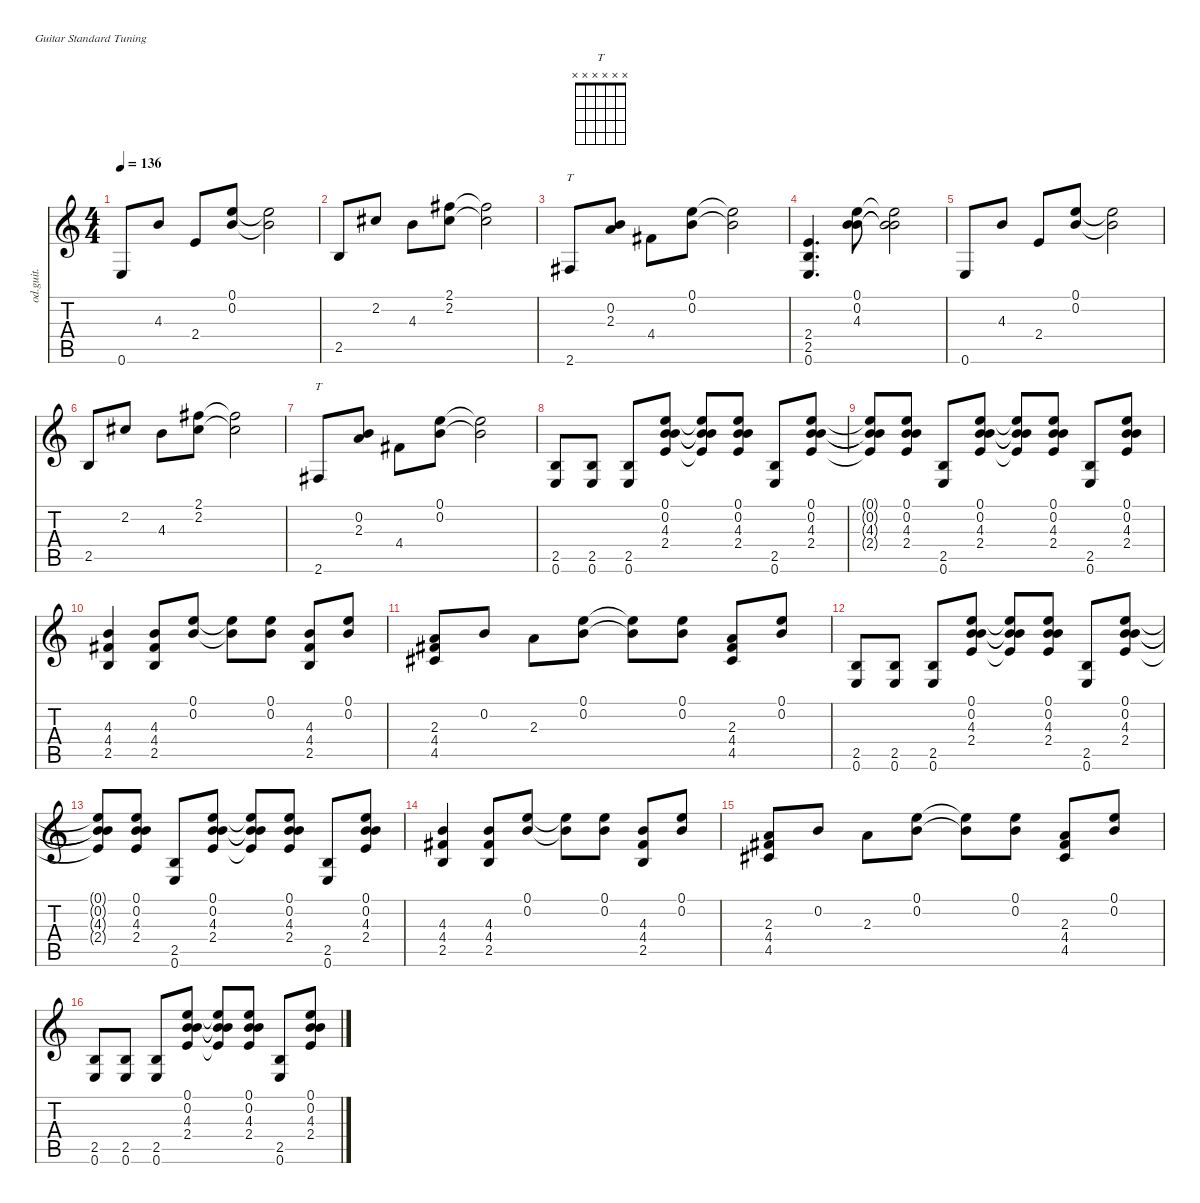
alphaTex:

\defaultSystemsLayout 4
\hideDynamics
\bracketExtendMode nobrackets
\otherSystemsTrackNameOrientation horizontal
\track ("Guitar 2" "od.guit.") {instrument overdrivenguitar}
\staff {score tabs}
\tuning (E4 B3 G3 D3 A2 E2)
\chord ("T" x x x x x x)
\ts (4 4)
\tempo 136
\clef g2
\ks c
0.6.8{dy f} 4.3.8 2.4.8 (0.1 0.2).8 (0.1{t} 0.2{t}).2 |
2.5.8 2.2{acc #}.8 4.3.8 (2.1{acc #} 2.2{acc #}).8 (2.1{t acc #} 2.2{t acc #}).2 |
2.6{acc #}.8{ch "T"} (0.2 2.3).8 4.4{acc #}.8 (0.1 0.2).8 (0.1{t} 0.2{t}).2 |
(2.4 2.5 0.6).4{d} (0.1 0.2 4.3).8 (0.1{t} 0.2{t} 4.3{t}).2 |
0.6.8 4.3.8 2.4.8 (0.1 0.2).8 (0.1{t} 0.2{t}).2 |
2.5.8 2.2{acc #}.8 4.3.8 (2.1{acc #} 2.2{acc #}).8 (2.1{t acc #} 2.2{t acc #}).2 |
2.6{acc #}.8{ch "T"} (0.2 2.3).8 4.4{acc #}.8 (0.1 0.2).8 (0.1{t} 0.2{t}).2 |
(2.5 0.6).8 (2.5 0.6).8 (2.5 0.6).8 (0.1 0.2 4.3 2.4).8 (0.1{t} 0.2{t} 4.3{t} 2.4{t}).8 (0.1 0.2 4.3 2.4).8 (2.5 0.6).8 (0.1 0.2 4.3 2.4).8 |
(0.1{t} 0.2{t} 4.3{t} 2.4{t}).8 (0.1 0.2 4.3 2.4).8 (2.5 0.6).8 (0.1 0.2 4.3 2.4).8 (0.1{t} 0.2{t} 4.3{t} 2.4{t}).8 (0.1 0.2 4.3 2.4).8 (2.5 0.6).8 (0.1 0.2 4.3 2.4).8 |
(4.3 4.4{acc #} 2.5).4 (4.3 4.4{acc #} 2.5).8 (0.1 0.2).8 (0.1{t} 0.2{t}).8 (0.1 0.2).8 (4.3 4.4{acc #} 2.5).8 (0.1 0.2).8 |
(2.3 4.4{acc #} 4.5{acc #}).8 0.2.8 2.3.8 (0.1 0.2).8 (0.1{t} 0.2{t}).8 (0.1 0.2).8 (2.3 4.4{acc #} 4.5{acc #}).8 (0.1 0.2).8 |
(2.5 0.6).8 (2.5 0.6).8 (2.5 0.6).8 (0.1 0.2 4.3 2.4).8 (0.1{t} 0.2{t} 4.3{t} 2.4{t}).8 (0.1 0.2 4.3 2.4).8 (2.5 0.6).8 (0.1 0.2 4.3 2.4).8 |
(0.1{t} 0.2{t} 4.3{t} 2.4{t}).8 (0.1 0.2 4.3 2.4).8 (2.5 0.6).8 (0.1 0.2 4.3 2.4).8 (0.1{t} 0.2{t} 4.3{t} 2.4{t}).8 (0.1 0.2 4.3 2.4).8 (2.5 0.6).8 (0.1 0.2 4.3 2.4).8 |
(4.3 4.4{acc #} 2.5).4 (4.3 4.4{acc #} 2.5).8 (0.1 0.2).8 (0.1{t} 0.2{t}).8 (0.1 0.2).8 (4.3 4.4{acc #} 2.5).8 (0.1 0.2).8 |
(2.3 4.4{acc #} 4.5{acc #}).8 0.2.8 2.3.8 (0.1 0.2).8 (0.1{t} 0.2{t}).8 (0.1 0.2).8 (2.3 4.4{acc #} 4.5{acc #}).8 (0.1 0.2).8 |
(2.5 0.6).8 (2.5 0.6).8 (2.5 0.6).8 (0.1 0.2 4.3 2.4).8 (0.1{t} 0.2{t} 4.3{t} 2.4{t}).8 (0.1 0.2 4.3 2.4).8 (2.5 0.6).8 (0.1 0.2 4.3 2.4).8
